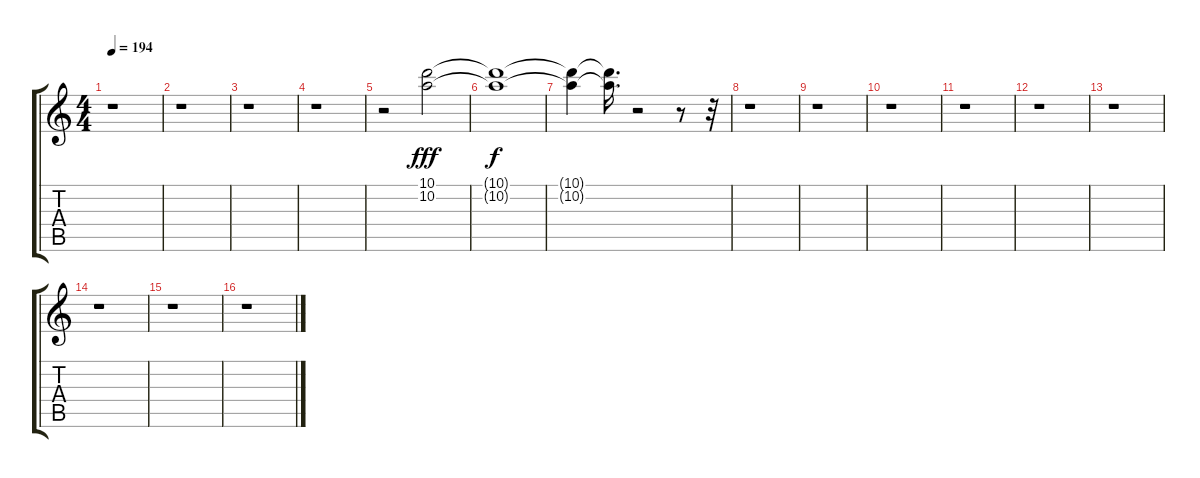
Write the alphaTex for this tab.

\track "" {instrument electricguitarclean}
\staff {score tabs}
\tuning (E4 B3 G3 D3 A2 E2) {hide}
\ts (4 4)
\tempo 194
\clef g2
\ks c
r.1{dy f} |
r.1 |
r.1 |
r.1 |
r.2 (10.1 10.2).2{dy fff} |
(10.1{t} 10.2{t}).1{dy f} |
(10.1{t} 10.2{t}).4 (10.1{t} 10.2{t}).16{d} r.2 r.8 r.32 |
r.1 |
r.1 |
r.1 |
r.1 |
r.1 |
r.1 |
r.1 |
r.1 |
r.1
